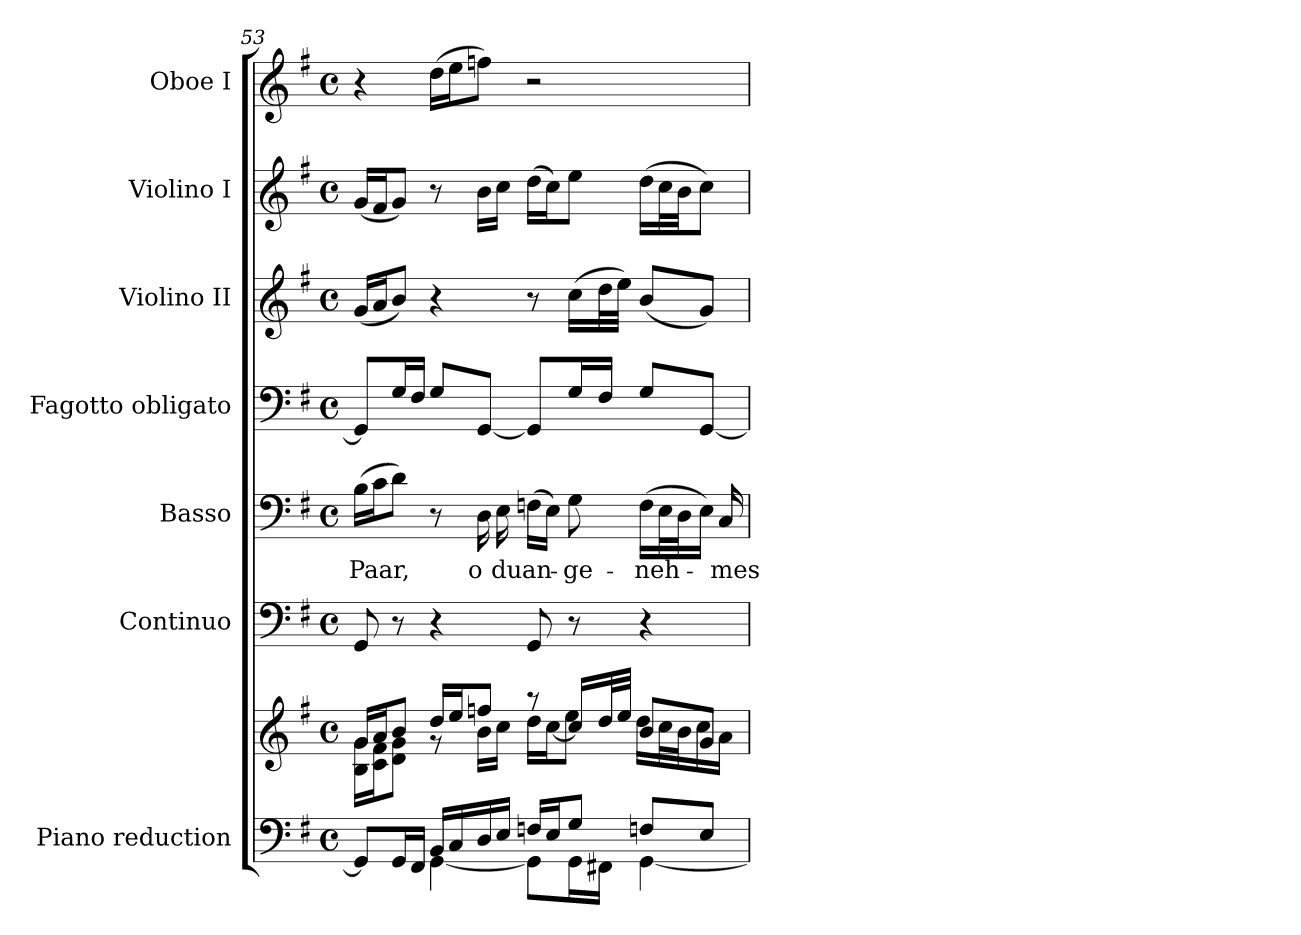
**kern	**kern	**kern	**kern	**text	**kern	**kern	**kern	**kern
*part7	*part7	*part6	*part5	*part5	*part4	*part3	*part2	*part1
*staff8	*staff7	*staff6	*staff5	*staff5	*staff4	*staff3	*staff2	*staff1
*I"Piano reduction	*	*I"Continuo	*I"Basso	*	*I"Fagotto obligato	*I"Violino II	*I"Violino I	*I"Oboe I
*I'Pno	*	*	*	*	*	*I'Vln	*I'Vln	*I'Ob
*clefF4	*clefG2	*clefF4	*clefF4	*	*clefF4	*clefG2	*clefG2	*clefG2
*k[f#]	*k[f#]	*k[f#]	*k[f#]	*	*k[f#]	*k[f#]	*k[f#]	*k[f#]
*M4/4	*M4/4	*M4/4	*M4/4	*	*M4/4	*M4/4	*M4/4	*M4/4
*met(c)	*met(c)	*met(c)	*met(c)	*	*met(c)	*met(c)	*met(c)	*met(c)
=53	=53	=53	=53	=53	=53	=53	=53	=53
*^	*^	*	*	*	*	*	*	*
!	!	!	!	!	!	!LO:LY:b	!	!	!	!
4ryy	8GG/L]	16g/LL	16B\ 16g\LL	8GG/	(16B\LL	Paar,	8GG/L]	(16g/LL	(16g/LL	4r
.	.	16a/J	16c\ 16f#\J	.	16c\J	.	.	16a/J	16f#/J	.
.	16GG/L	8b/J	8d\ 8g\J	8r	8d\J)	.	16G/L	8b/J)	8g/J)	.
.	16FF#/JJ	.	.	.	.	.	16F#/JJ	.	.	.
16BB/LL	[4GG\	16dd/LL	8r	4r	8r	.	8G/L	4r	8r	(16dd\LL
16C/	.	16ee/J	.	.	.	.	.	.	.	16ee\J
!	!	!	!	!	!	!LO:LY:b	!	!	!	!
16D/	.	8ffn/J	16b\LL	.	16D\	o	[8GG/J	.	16b\LL	8ffn\J)
!	!	!	!	!	!	!LO:LY:b	!	!	!	!
16E/JJ	.	.	16cc\JJ	.	16E\	du	.	.	16cc\JJ	.
!	!	!	!	!	!	!LO:LY:b	!	!	!	!
16Fn/LL	8GG\L]	8r	16dd\LL	8GG/	(16Fn\LL	an-	8GG/L]	8r	(16dd\LL	2r
16E/J	.	.	[16cc\J	.	16E\JJ)	.	.	.	16cc\J)	.
!	!	!	!	!	!	!LO:LY:b	!	!	!	!
8G/J	16GG\L	16cc/LL]	8ee\J	8r	8G\	-ge-	16G/L	(16cc\LL	8ee\J	.
.	16FF#X\JJ	32dd/L	.	.	.	.	16F#/JJ	32dd\L	.	.
.	.	32ee/JJJ	.	.	.	.	.	32ee\JJJ)	.	.
!	!	!	!	!	!	!LO:LY:b	!	!	!	!
8Fn/L	[4GG\	8b/L	16dd\LL	4r	(16F\LL	-neh-	8G/L	(8b/L	(16dd\LL	.
.	.	.	32cc\L	.	32E\L	.	.	.	32cc\L	.
.	.	.	32b\J	.	32D\J	.	.	.	32b\JJ	.
8E/J	.	8g/J	16cc\	.	16E\JJ)	.	[8GG/J	8g/J)	8cc\J)	.
!	!	!	!	!	!	!LO:LY:b	!	!	!	!
.	.	.	16a\JJ	.	16C/	-mes	.	.	.	.
*v	*v	*	*	*	*	*	*	*	*	*
*	*v	*v	*	*	*	*	*	*	*
=	=	=	=	=	=	=	=	=
*-	*-	*-	*-	*-	*-	*-	*-	*-
